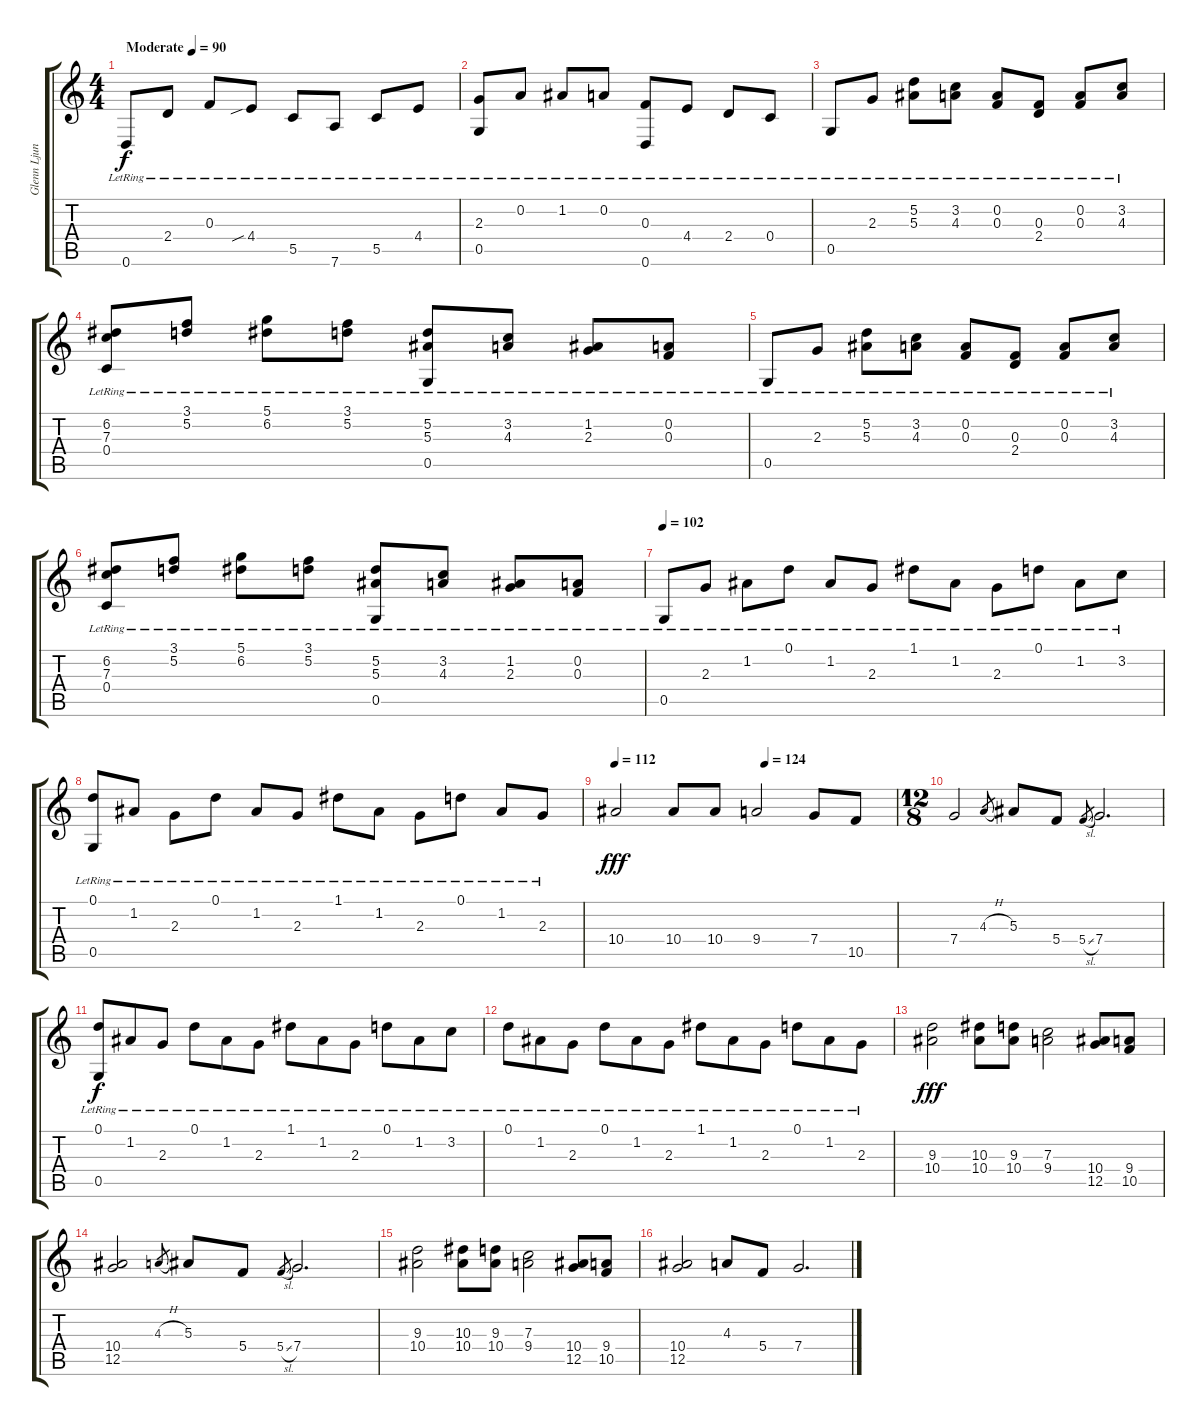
\track ("Glenn Ljungstrom (Acoustic)" "Glenn Ljun") {instrument acousticguitarnylon}
\staff {score tabs}
\tuning (D4 A3 F3 C3 G2 D2) {hide}
\ts (4 4)
\tempo (90 "Moderate")
\clef g2
\ks c
0.6{lr}.8{dy f instrument acousticguitarnylon} 2.4{lr}.8 0.3{lr}.8 4.4{sib lr}.8 5.5{lr}.8 7.6{lr}.8 5.5{lr}.8 4.4{lr}.8 |
(2.3{lr} 0.5{lr}).8 0.2{lr}.8 1.2{lr}.8 0.2{lr}.8 (0.3{lr} 0.6{lr}).8 4.4{lr}.8 2.4{lr}.8 0.4{lr}.8 |
0.5{lr}.8 2.3{lr}.8 (5.2{lr} 5.3{lr}).8 (3.2{lr} 4.3{lr}).8 (0.2{lr} 0.3{lr}).8 (0.3{lr} 2.4{lr}).8 (0.2{lr} 0.3{lr}).8 (3.2{lr} 4.3{lr}).8 |
(6.2{lr} 7.3{lr} 0.4{lr}).8 (3.1{lr} 5.2{lr}).8 (5.1{lr} 6.2{lr}).8 (3.1{lr} 5.2{lr}).8 (5.2{lr} 5.3{lr} 0.5{lr}).8 (3.2{lr} 4.3{lr}).8 (1.2{lr} 2.3{lr}).8 (0.2{lr} 0.3{lr}).8 |
0.5{lr}.8 2.3{lr}.8 (5.2{lr} 5.3{lr}).8 (3.2{lr} 4.3{lr}).8 (0.2{lr} 0.3{lr}).8 (0.3{lr} 2.4{lr}).8 (0.2{lr} 0.3{lr}).8 (3.2{lr} 4.3{lr}).8 |
(6.2{lr} 7.3{lr} 0.4{lr}).8 (3.1{lr} 5.2{lr}).8 (5.1{lr} 6.2{lr}).8 (3.1{lr} 5.2{lr}).8 (5.2{lr} 5.3{lr} 0.5{lr}).8 (3.2{lr} 4.3{lr}).8 (1.2{lr} 2.3{lr}).8 (0.2{lr} 0.3{lr}).8 |
\tempo 102
0.5{lr}.8 2.3{lr}.8 1.2{lr}.8 0.1{lr}.8 1.2{lr}.8 2.3{lr}.8 1.1{lr}.8 1.2{lr}.8 2.3{lr}.8 0.1{lr}.8 1.2{lr}.8 3.2{lr}.8 |
\tempo (124 1.375)
(0.1{lr} 0.5{lr}).8 1.2{lr}.8 2.3{lr}.8 0.1{lr}.8 1.2{lr}.8 2.3{lr}.8 1.1{lr}.8 1.2{lr}.8 2.3{lr}.8 0.1{lr}.8 1.2{lr}.8 2.3{lr}.8 |
\tempo 112
10.4.2{dy fff} 10.4.8 10.4.8 9.4.2 7.4.8 10.5.8 |
\ts (12 8)
7.4.2 4.3{h}.8{gr} 5.3.8 5.4.8 5.4{sl}.8{gr} 7.4.2{d} |
(0.1{lr} 0.5{lr}).8{dy f} 1.2{lr}.8 2.3{lr}.8 0.1{lr}.8 1.2{lr}.8 2.3{lr}.8 1.1{lr}.8 1.2{lr}.8 2.3{lr}.8 0.1{lr}.8 1.2{lr}.8 3.2{lr}.8 |
0.1{lr}.8 1.2{lr}.8 2.3{lr}.8 0.1{lr}.8 1.2{lr}.8 2.3{lr}.8 1.1{lr}.8 1.2{lr}.8 2.3{lr}.8 0.1{lr}.8 1.2{lr}.8 2.3{lr}.8 |
(9.3 10.4).2{dy fff} (10.3 10.4).8 (9.3 10.4).8 (7.3 9.4).2 (10.4 12.5).8 (9.4 10.5).8 |
(10.4 12.5).2 4.3{h}.8{gr} 5.3.8 5.4.8 5.4{sl}.8{gr} 7.4.2{d} |
(9.3 10.4).2 (10.3 10.4).8 (9.3 10.4).8 (7.3 9.4).2 (10.4 12.5).8 (9.4 10.5).8 |
(10.4 12.5).2 4.3.8 5.4.8 7.4.2{d}
